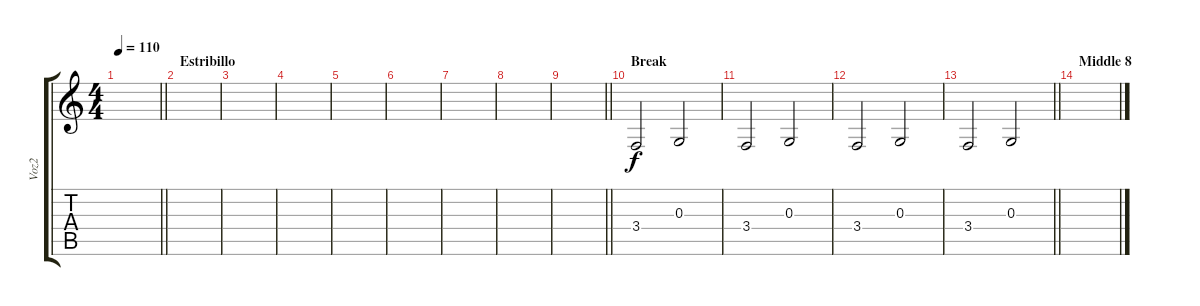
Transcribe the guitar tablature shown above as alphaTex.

\track ("Voz2" "Voz2") {instrument tenorsax}
\staff {score tabs}
\tuning (E4 B3 G3 D3 A2 E2) {hide}
\ts (4 4)
\tempo 110
\clef g2
\barLineRight lightlight
\ks c
|
\section ("" "Estribillo")
|
|
|
|
|
|
|
\barLineRight lightlight
|
\section ("" "Break")
3.4.2 0.3.2 |
3.4.2 0.3.2 |
3.4.2 0.3.2 |
\barLineRight lightlight
3.4.2 0.3.2 |
\section ("" "Middle 8")
